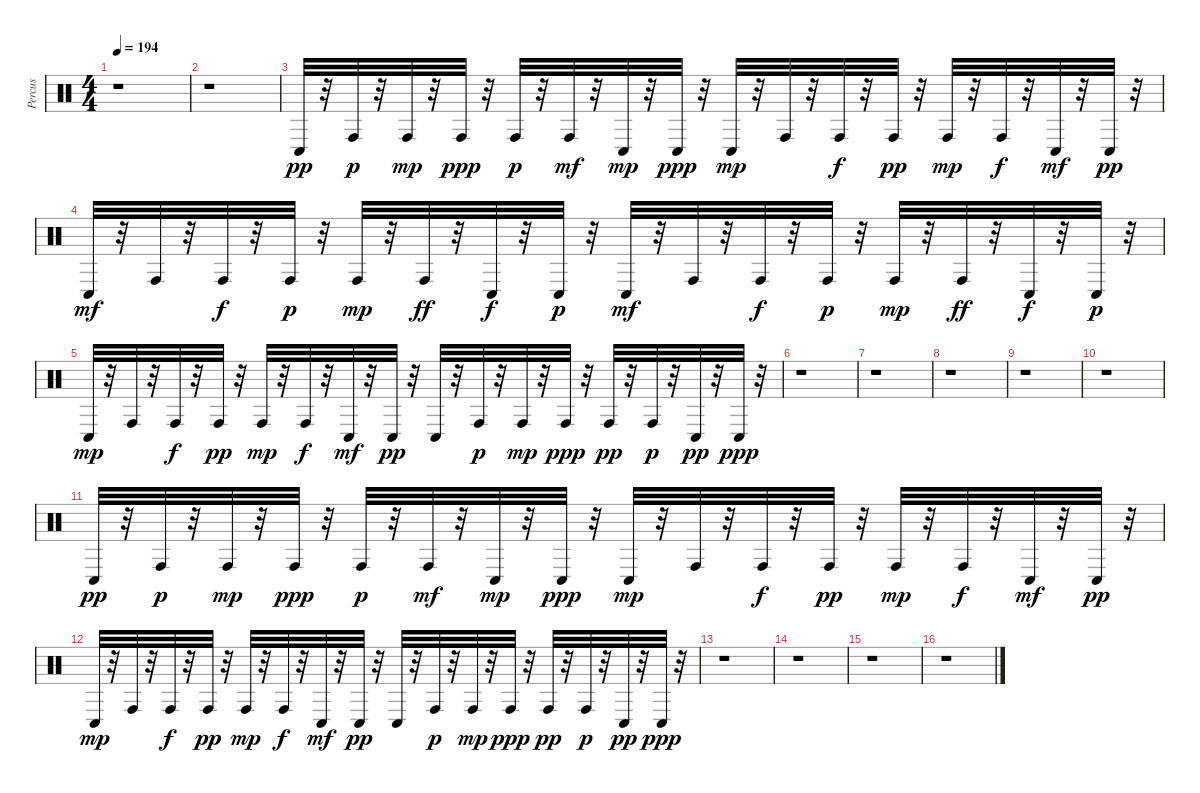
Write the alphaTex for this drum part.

\track ("Percus" "Percus") {instrument percussion}
\staff {score}
\articulation defaults
\ts (4 4)
\tempo 194
\clef neutral
\ks c
r.1{dy pp} |
r.1 |
"Conga low (hit)".32 r.32 "Conga high (hit)".32{dy p} r.32 "Conga high (hit)".32{dy mp} r.32 "Conga high (hit)".32{dy ppp} r.32 "Conga high (hit)".32{dy p} r.32 "Conga high (hit)".32{dy mf} r.32 "Conga low (hit)".32{dy mp} r.32 "Conga low (hit)".32{dy ppp} r.32 "Conga low (hit)".32{dy mp} r.32 "Conga high (hit)".32 r.32 "Conga high (hit)".32{dy f} r.32 "Conga high (hit)".32{dy pp} r.32 "Conga high (hit)".32{dy mp} r.32 "Conga high (hit)".32{dy f} r.32 "Conga low (hit)".32{dy mf} r.32 "Conga low (hit)".32{dy pp} r.32 |
"Conga low (hit)".32{dy mf} r.32 "Conga high (hit)".32 r.32 "Conga high (hit)".32{dy f} r.32 "Conga high (hit)".32{dy p} r.32 "Conga high (hit)".32{dy mp} r.32 "Conga high (hit)".32{dy ff} r.32 "Conga low (hit)".32{dy f} r.32 "Conga low (hit)".32{dy p} r.32 "Conga low (hit)".32{dy mf} r.32 "Conga high (hit)".32 r.32 "Conga high (hit)".32{dy f} r.32 "Conga high (hit)".32{dy p} r.32 "Conga high (hit)".32{dy mp} r.32 "Conga high (hit)".32{dy ff} r.32 "Conga low (hit)".32{dy f} r.32 "Conga low (hit)".32{dy p} r.32 |
"Conga low (hit)".32{dy mp} r.32 "Conga high (hit)".32 r.32 "Conga high (hit)".32{dy f} r.32 "Conga high (hit)".32{dy pp} r.32 "Conga high (hit)".32{dy mp} r.32 "Conga high (hit)".32{dy f} r.32 "Conga low (hit)".32{dy mf} r.32 "Conga low (hit)".32{dy pp} r.32 "Conga low (hit)".32 r.32 "Conga high (hit)".32{dy p} r.32 "Conga high (hit)".32{dy mp} r.32 "Conga high (hit)".32{dy ppp} r.32 "Conga high (hit)".32{dy pp} r.32 "Conga high (hit)".32{dy p} r.32 "Conga low (hit)".32{dy pp} r.32 "Conga low (hit)".32{dy ppp} r.32 |
r.1 |
r.1 |
r.1 |
r.1 |
r.1 |
"Conga low (hit)".32{dy pp} r.32 "Conga high (hit)".32{dy p} r.32 "Conga high (hit)".32{dy mp} r.32 "Conga high (hit)".32{dy ppp} r.32 "Conga high (hit)".32{dy p} r.32 "Conga high (hit)".32{dy mf} r.32 "Conga low (hit)".32{dy mp} r.32 "Conga low (hit)".32{dy ppp} r.32 "Conga low (hit)".32{dy mp} r.32 "Conga high (hit)".32 r.32 "Conga high (hit)".32{dy f} r.32 "Conga high (hit)".32{dy pp} r.32 "Conga high (hit)".32{dy mp} r.32 "Conga high (hit)".32{dy f} r.32 "Conga low (hit)".32{dy mf} r.32 "Conga low (hit)".32{dy pp} r.32 |
"Conga low (hit)".32{dy mp} r.32 "Conga high (hit)".32 r.32 "Conga high (hit)".32{dy f} r.32 "Conga high (hit)".32{dy pp} r.32 "Conga high (hit)".32{dy mp} r.32 "Conga high (hit)".32{dy f} r.32 "Conga low (hit)".32{dy mf} r.32 "Conga low (hit)".32{dy pp} r.32 "Conga low (hit)".32 r.32 "Conga high (hit)".32{dy p} r.32 "Conga high (hit)".32{dy mp} r.32 "Conga high (hit)".32{dy ppp} r.32 "Conga high (hit)".32{dy pp} r.32 "Conga high (hit)".32{dy p} r.32 "Conga low (hit)".32{dy pp} r.32 "Conga low (hit)".32{dy ppp} r.32 |
r.1 |
r.1 |
r.1 |
r.1
